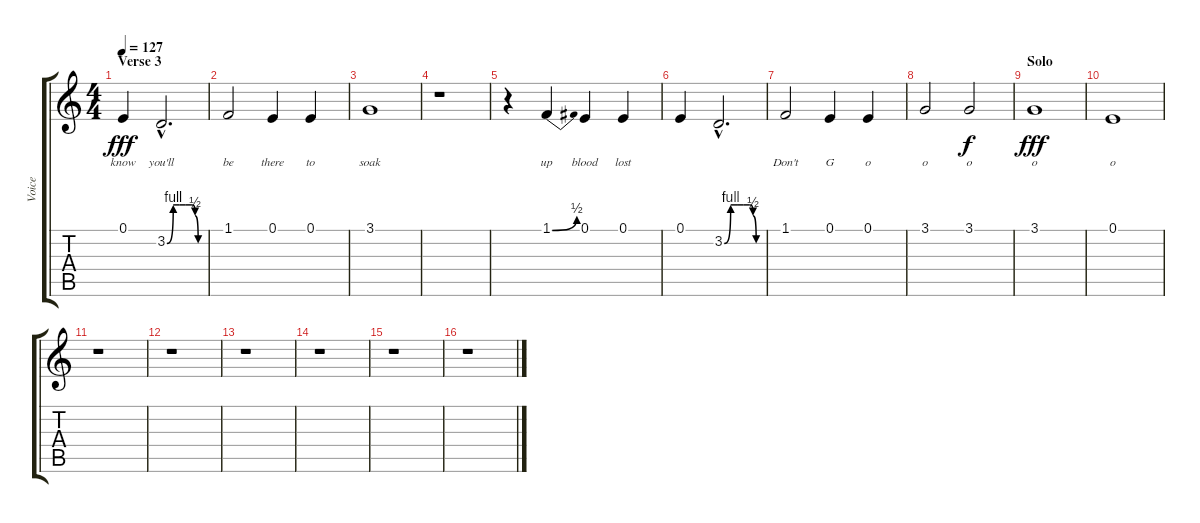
\track ("Voice" "Voice") {instrument lead2sawtooth}
\staff {score tabs}
\tuning (E4 B3 G3 D3 A2 E2) {hide}
\ts (4 4)
\section ("" "Verse 3")
\tempo 127
\clef g2
\ks c
0.1.4{lyrics (0 "know") lyrics (1 "") lyrics (2 "") lyrics (3 "") lyrics (4 "") dy fff} 3.2{be (custom 0 0 10 4 20 4 30 4 40 4 45 2 50 0 54 0 60 0) hac}.2{d lyrics (0 "you'll") lyrics (1 "") lyrics (2 "") lyrics (3 "") lyrics (4 "")} |
1.1.2{lyrics (0 "be") lyrics (1 "") lyrics (2 "") lyrics (3 "") lyrics (4 "")} 0.1.4{lyrics (0 "there") lyrics (1 "") lyrics (2 "") lyrics (3 "") lyrics (4 "")} 0.1.4{lyrics (0 "to") lyrics (1 "") lyrics (2 "") lyrics (3 "") lyrics (4 "")} |
3.1.1{lyrics (0 "soak") lyrics (1 "") lyrics (2 "") lyrics (3 "") lyrics (4 "")} |
r.1 |
r.4 1.1{be (bend 0 0 60 2)}.4{lyrics (0 "up") lyrics (1 "") lyrics (2 "") lyrics (3 "") lyrics (4 "")} 0.1.4{lyrics (0 "blood") lyrics (1 "") lyrics (2 "") lyrics (3 "") lyrics (4 "")} 0.1.4{lyrics (0 "lost") lyrics (1 "") lyrics (2 "") lyrics (3 "") lyrics (4 "")} |
0.1.4{lyrics (0 "") lyrics (1 "") lyrics (2 "") lyrics (3 "") lyrics (4 "")} 3.2{be (custom 0 0 10 4 20 4 30 4 40 4 45 2 50 0 54 0 60 0) hac}.2{d lyrics (0 "") lyrics (1 "") lyrics (2 "") lyrics (3 "") lyrics (4 "")} |
1.1.2{lyrics (0 "Don't") lyrics (1 "") lyrics (2 "") lyrics (3 "") lyrics (4 "")} 0.1.4{lyrics (0 "G") lyrics (1 "") lyrics (2 "") lyrics (3 "") lyrics (4 "")} 0.1.4{lyrics (0 "o") lyrics (1 "") lyrics (2 "") lyrics (3 "") lyrics (4 "")} |
3.1.2{lyrics (0 "o") lyrics (1 "") lyrics (2 "") lyrics (3 "") lyrics (4 "")} 3.1.2{lyrics (0 "o") lyrics (1 "") lyrics (2 "") lyrics (3 "") lyrics (4 "") dy f} |
\section ("" "Solo")
3.1.1{lyrics (0 "o") lyrics (1 "") lyrics (2 "") lyrics (3 "") lyrics (4 "") dy fff} |
0.1.1{lyrics (0 "o") lyrics (1 "") lyrics (2 "") lyrics (3 "") lyrics (4 "")} |
r.1 |
r.1 |
r.1 |
r.1 |
r.1 |
r.1
